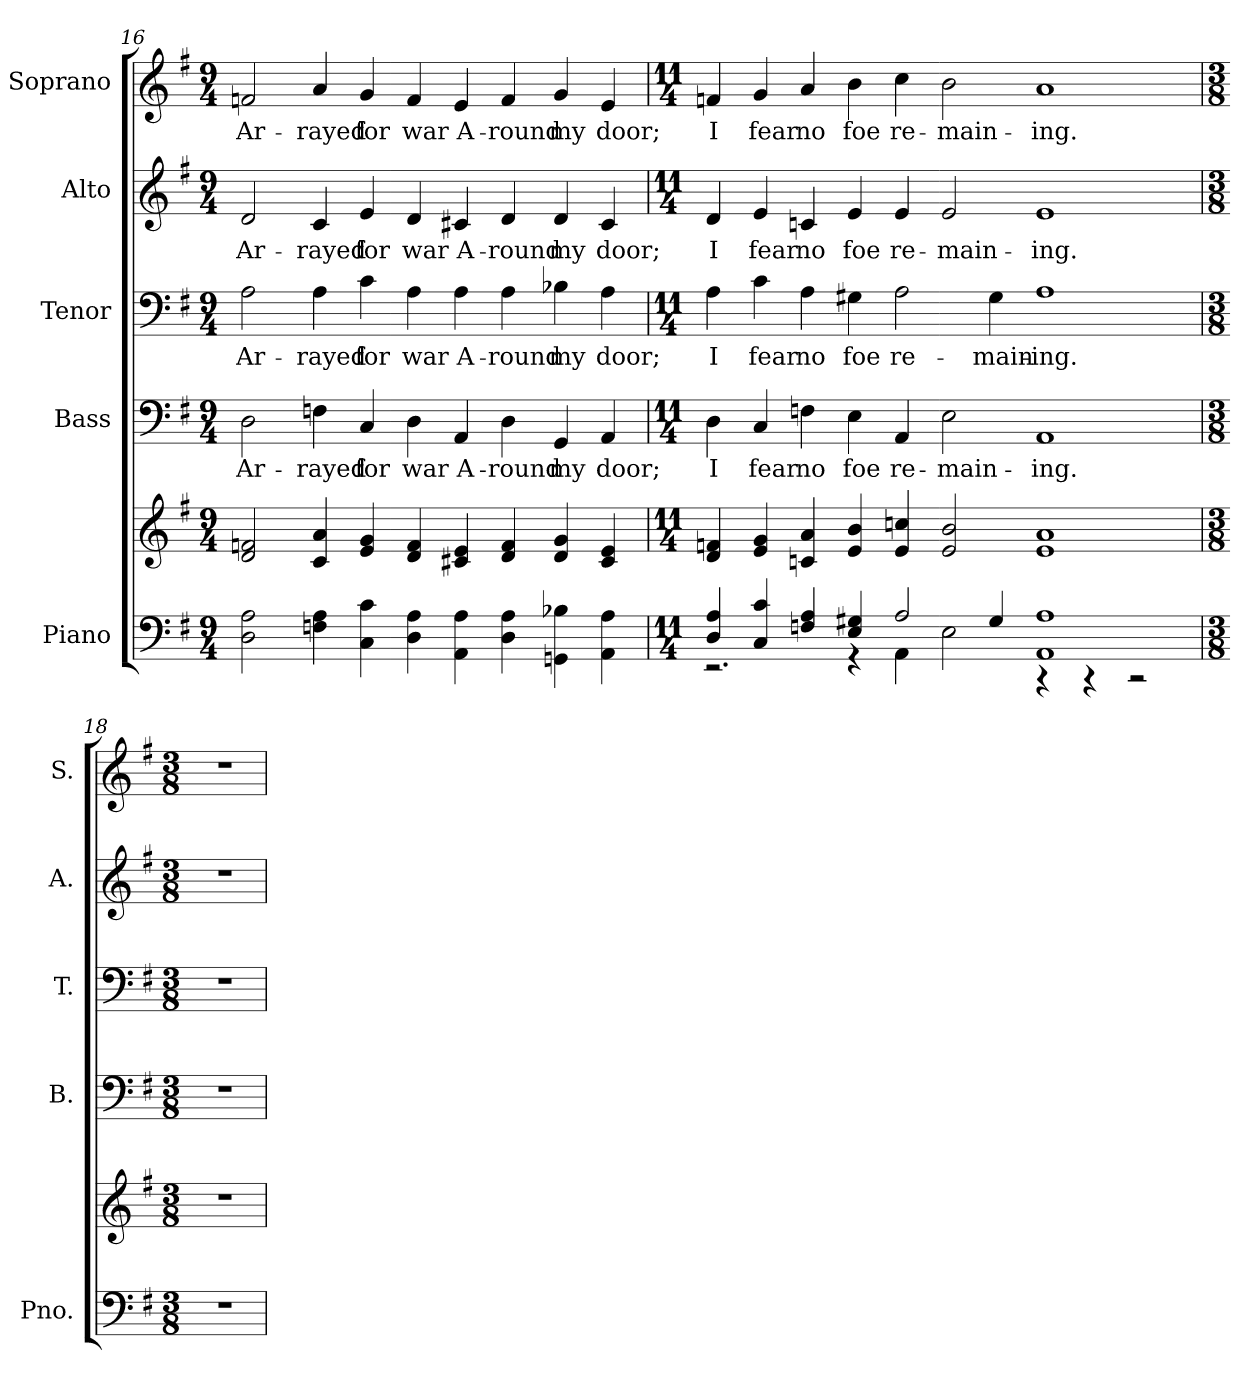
**kern	**kern	**kern	**text	**kern	**text	**kern	**text	**kern	**text
*part5	*part5	*part4	*part4	*part3	*part3	*part2	*part2	*part1	*part1
*staff6	*staff5	*staff4	*staff4	*staff3	*staff3	*staff2	*staff2	*staff1	*staff1
*I"Piano	*	*I"Bass	*	*I"Tenor	*	*I"Alto	*	*I"Soprano	*
*I'Pno.	*	*I'B.	*	*I'T.	*	*I'A.	*	*I'S.	*
*clefF4	*clefG2	*clefF4	*	*clefF4	*	*clefG2	*	*clefG2	*
*k[f#]	*k[f#]	*k[f#]	*	*k[f#]	*	*k[f#]	*	*k[f#]	*
*G:	*G:	*G:	*	*G:	*	*G:	*	*G:	*
*M9/4	*M9/4	*M9/4	*	*M9/4	*	*M9/4	*	*M9/4	*
=16	=16	=16	=16	=16	=16	=16	=16	=16	=16
!	!	!	!LO:LY:b:color=#000000	!	!	!	!	!	!
!	!	!	!	!	!LO:LY:b:color=#000000	!	!	!	!
!	!	!	!	!	!	!	!LO:LY:b:color=#000000	!	!
!	!	!	!	!	!	!	!	!	!LO:LY:b:color=#000000
2Di\ 2Ai	2di/ 2fni	2Di\	Ar-	2Ai\	Ar-	2di/	Ar-	2fni/	Ar-
!	!	!	!LO:LY:b:color=#000000	!	!	!	!	!	!
!	!	!	!	!	!LO:LY:b:color=#000000	!	!	!	!
!	!	!	!	!	!	!	!LO:LY:b:color=#000000	!	!
!	!	!	!	!	!	!	!	!	!LO:LY:b:color=#000000
4Fni\ 4Ai	4ci/ 4ai	4Fni\	-rayed	4Ai\	-rayed	4ci/	-rayed	4ai/	-rayed
!	!	!	!LO:LY:b:color=#000000	!	!	!	!	!	!
!	!	!	!	!	!LO:LY:b:color=#000000	!	!	!	!
!	!	!	!	!	!	!	!LO:LY:b:color=#000000	!	!
!	!	!	!	!	!	!	!	!	!LO:LY:b:color=#000000
4Ci\ 4ci	4ei/ 4gi	4Ci/	for	4ci\	for	4ei/	for	4gi/	for
!	!	!	!LO:LY:b:color=#000000	!	!	!	!	!	!
!	!	!	!	!	!LO:LY:b:color=#000000	!	!	!	!
!	!	!	!	!	!	!	!LO:LY:b:color=#000000	!	!
!	!	!	!	!	!	!	!	!	!LO:LY:b:color=#000000
4Di\ 4Ai	4di/ 4fi	4Di\	war	4Ai\	war	4di/	war	4fi/	war
!	!	!	!LO:LY:b:color=#000000	!	!	!	!	!	!
!	!	!	!	!	!LO:LY:b:color=#000000	!	!	!	!
!	!	!	!	!	!	!	!LO:LY:b:color=#000000	!	!
!	!	!	!	!	!	!	!	!	!LO:LY:b:color=#000000
4AAi\ 4Ai	4c#Xi/ 4ei	4AAi/	A-	4Ai\	A-	4c#Xi/	A-	4ei/	A-
!	!	!	!LO:LY:b:color=#000000	!	!	!	!	!	!
!	!	!	!	!	!LO:LY:b:color=#000000	!	!	!	!
!	!	!	!	!	!	!	!LO:LY:b:color=#000000	!	!
!	!	!	!	!	!	!	!	!	!LO:LY:b:color=#000000
4Di\ 4Ai	4di/ 4fi	4Di\	-round	4Ai\	-round	4di/	-round	4fi/	-round
!	!	!	!LO:LY:b:color=#000000	!	!	!	!	!	!
!	!	!	!	!	!LO:LY:b:color=#000000	!	!	!	!
!	!	!	!	!	!	!	!LO:LY:b:color=#000000	!	!
!	!	!	!	!	!	!	!	!	!LO:LY:b:color=#000000
4GGni\ 4B-Xi	4di/ 4gi	4GGi/	my	4B-Xi\	my	4di/	my	4gi/	my
!	!	!	!LO:LY:b:color=#000000	!	!	!	!	!	!
!	!	!	!	!	!LO:LY:b:color=#000000	!	!	!	!
!	!	!	!	!	!	!	!LO:LY:b:color=#000000	!	!
!	!	!	!	!	!	!	!	!	!LO:LY:b:color=#000000
4AAi\ 4Ai	4c#i/ 4ei	4AAi/	door;	4Ai\	door;	4c#i/	door;	4ei/	door;
!!LO:PB:g=z
=17	=17	=17	=17	=17	=17	=17	=17	=17	=17
*M11/4	*M11/4	*M11/4	*	*M11/4	*	*M11/4	*	*M11/4	*
*^	*	*	*	*	*	*	*	*	*
!	!	!	!	!LO:LY:b:color=#000000	!	!	!	!	!	!
!	!	!	!	!	!	!LO:LY:b:color=#000000	!	!	!	!
!	!	!	!	!	!	!	!	!LO:LY:b:color=#000000	!	!
!	!	!	!	!	!	!	!	!	!	!LO:LY:b:color=#000000
4Di/ 4Ai	2.r	4di/ 4fni	4Di\	I	4Ai\	I	4di/	I	4fni/	I
!	!	!	!	!LO:LY:b:color=#000000	!	!	!	!	!	!
!	!	!	!	!	!	!LO:LY:b:color=#000000	!	!	!	!
!	!	!	!	!	!	!	!	!LO:LY:b:color=#000000	!	!
!	!	!	!	!	!	!	!	!	!	!LO:LY:b:color=#000000
4Ci/ 4ci	.	4ei/ 4gi	4Ci/	fear	4ci\	fear	4ei/	fear	4gi/	fear
!	!	!	!	!LO:LY:b:color=#000000	!	!	!	!	!	!
!	!	!	!	!	!	!LO:LY:b:color=#000000	!	!	!	!
!	!	!	!	!	!	!	!	!LO:LY:b:color=#000000	!	!
!	!	!	!	!	!	!	!	!	!	!LO:LY:b:color=#000000
4Fni/ 4Ai	.	4cni/ 4ai	4Fni\	no	4Ai\	no	4cni/	no	4ai/	no
!	!	!	!	!LO:LY:b:color=#000000	!	!	!	!	!	!
!	!	!	!	!	!	!LO:LY:b:color=#000000	!	!	!	!
!	!	!	!	!	!	!	!	!LO:LY:b:color=#000000	!	!
!	!	!	!	!	!	!	!	!	!	!LO:LY:b:color=#000000
4Ei/ 4G#Xi	4r	4ei/ 4bi	4Ei\	foe	4G#Xi\	foe	4ei/	foe	4bi\	foe
!	!	!	!	!LO:LY:b:color=#000000	!	!	!	!	!	!
!	!	!	!	!	!	!LO:LY:b:color=#000000	!	!	!	!
!	!	!	!	!	!	!	!	!LO:LY:b:color=#000000	!	!
!	!	!	!	!	!	!	!	!	!	!LO:LY:b:color=#000000
2Ai/	4AAi\	4ei/ 4ccni	4AAi/	re-	2Ai\	re-	4ei/	re-	4cci\	re-
!	!	!	!	!LO:LY:b:color=#000000	!	!	!	!	!	!
!	!	!	!	!	!	!	!	!LO:LY:b:color=#000000	!	!
!	!	!	!	!	!	!	!	!	!	!LO:LY:b:color=#000000
.	2Ei\	2ei/ 2bi	2Ei\	-main-	.	.	2ei/	-main-	2bi\	-main-
!	!	!	!	!	!	!LO:LY:b:color=#000000	!	!	!	!
4G#i/	.	.	.	.	4G#i\	-main-	.	.	.	.
!	!	!	!	!LO:LY:b:color=#000000	!	!	!	!	!	!
!	!	!	!	!	!	!LO:LY:b:color=#000000	!	!	!	!
!	!	!	!	!	!	!	!	!LO:LY:b:color=#000000	!	!
!	!	!	!	!	!	!	!	!	!	!LO:LY:b:color=#000000
1AAi 1Ai	4r	1ei 1ai	1AAi	-ing.	1Ai	-ing.	1ei	-ing.	1ai	-ing.
.	4r	.	.	.	.	.	.	.	.	.
.	2r	.	.	.	.	.	.	.	.	.
*v	*v	*	*	*	*	*	*	*	*	*
=18	=18	=18	=18	=18	=18	=18	=18	=18	=18
*M3/8	*M3/8	*M3/8	*	*M3/8	*	*M3/8	*	*M3/8	*
*^	*	*	*	*	*	*	*	*	*
!LO:N:vis=1	!	!LO:N:vis=1	!LO:N:vis=1	!	!LO:N:vis=1	!	!LO:N:vis=1	!	!LO:N:vis=1	!
*v	*v	*	*	*	*	*	*	*	*	*
4.r	4.r	4.r	.	4.r	.	4.r	.	4.r	.
=	=	=	=	=	=	=	=	=	=
*-	*-	*-	*-	*-	*-	*-	*-	*-	*-
